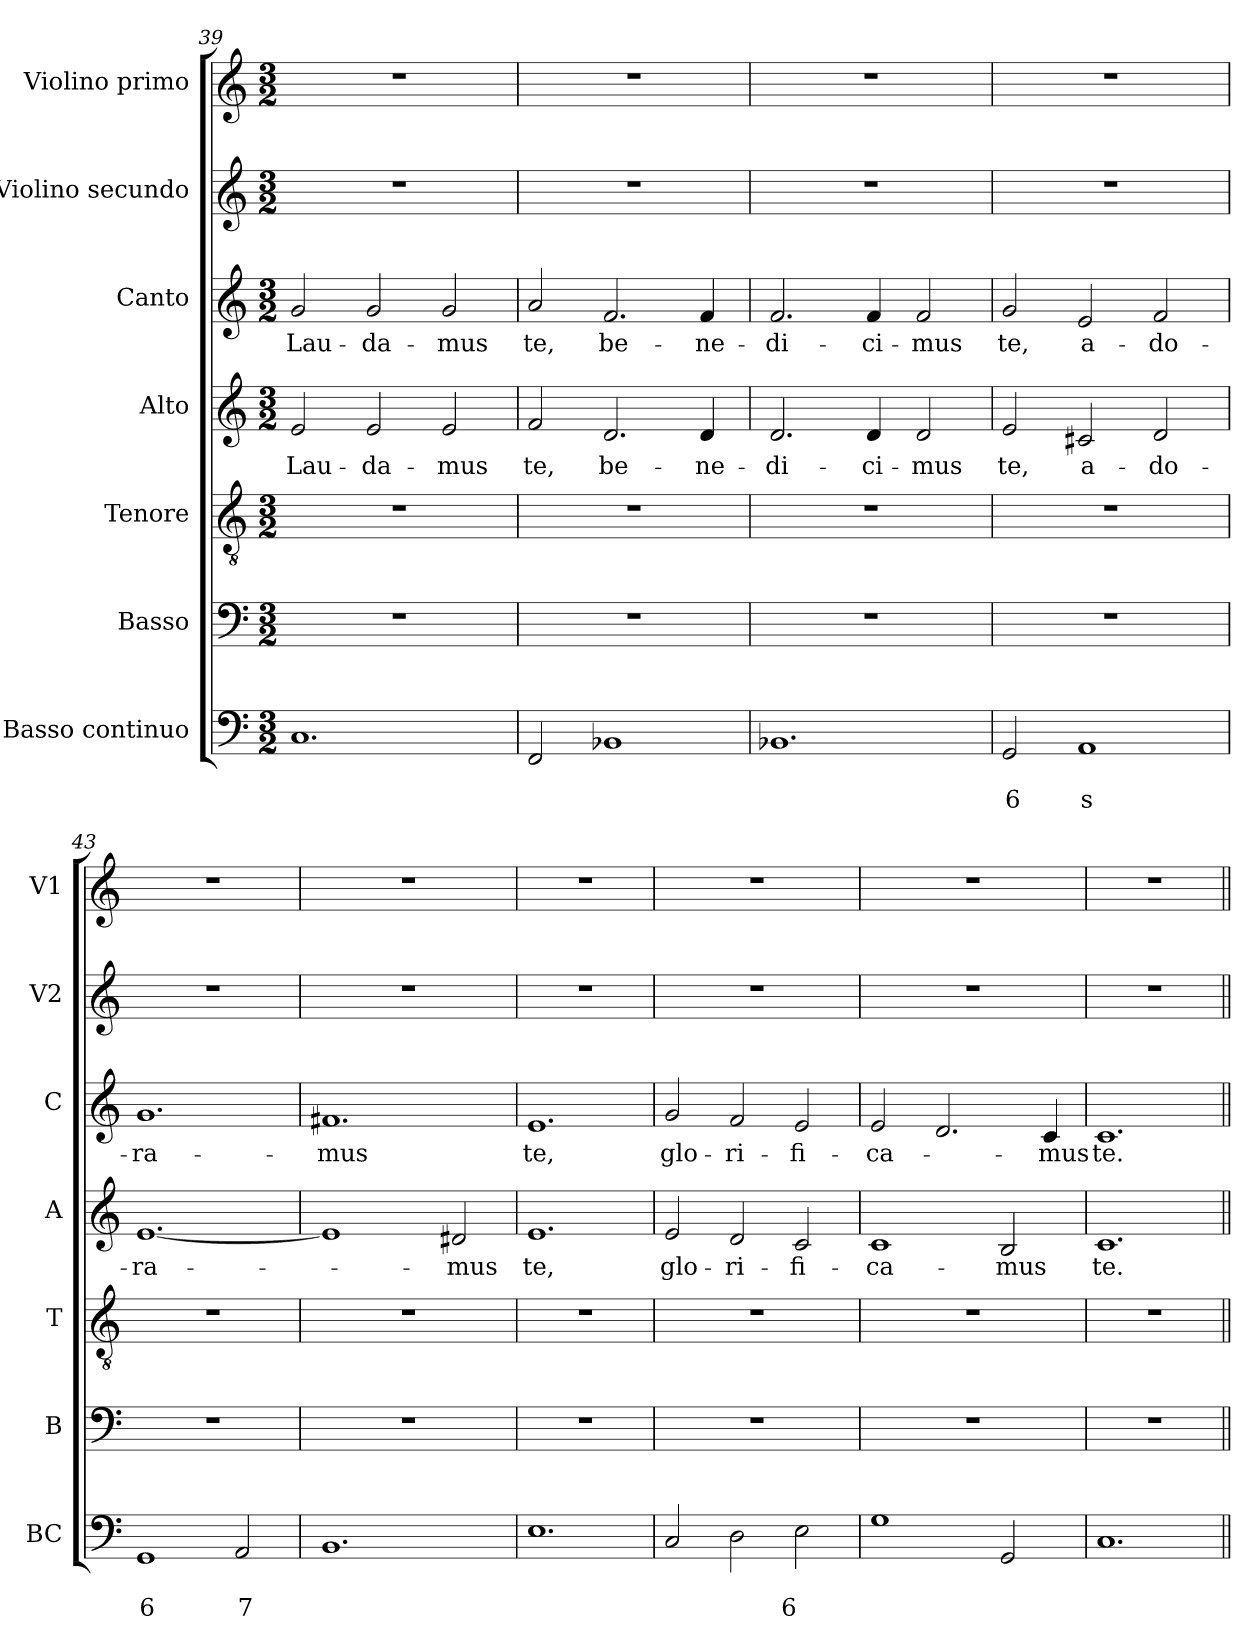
**kern	**text	**text	**kern	**kern	**kern	**text	**kern	**text	**kern	**kern
*part7	*part7	*part7	*part6	*part5	*part4	*part4	*part3	*part3	*part2	*part1
*staff7	*staff7	*staff7	*staff6	*staff5	*staff4	*staff4	*staff3	*staff3	*staff2	*staff1
*I"Basso continuo	*	*	*I"Basso	*I"Tenore	*I"Alto	*	*I"Canto	*	*I"Violino secundo	*I"Violino primo
*I'BC	*	*	*I'B	*I'T	*I'A	*	*I'C	*	*I'V2	*I'V1
!!LO:PB:g=z
*clefF4	*	*	*clefF4	*clefGv2	*clefG2	*	*clefG2	*	*clefG2	*clefG2
*k[]	*	*	*k[]	*k[]	*k[]	*	*k[]	*	*k[]	*k[]
*C:	*	*	*C:	*C:	*C:	*	*C:	*	*C:	*C:
*M3/2	*	*	*M3/2	*M3/2	*M3/2	*	*M3/2	*	*M3/2	*M3/2
=39	=39	=39	=39	=39	=39	=39	=39	=39	=39	=39
!	!	!	!	!	!	!LO:LY:b	!	!LO:LY:b	!	!
1.C	.	.	1.r	1.r	2e/	Lau-	2g/	Lau-	1.r	1.r
!	!	!	!	!	!	!LO:LY:b	!	!LO:LY:b	!	!
.	.	.	.	.	2e/	-da-	2g/	-da-	.	.
!	!	!	!	!	!	!LO:LY:b	!	!LO:LY:b	!	!
.	.	.	.	.	2e/	-mus	2g/	-mus	.	.
=40	=40	=40	=40	=40	=40	=40	=40	=40	=40	=40
!	!	!	!	!	!	!LO:LY:b	!	!LO:LY:b	!	!
2FF/	.	.	1.r	1.r	2f/	te,	2a/	te,	1.r	1.r
!	!	!	!	!	!	!LO:LY:b	!	!LO:LY:b	!	!
1BB-X	.	.	.	.	2.d/	be-	2.f/	be-	.	.
!	!	!	!	!	!	!LO:LY:b	!	!LO:LY:b	!	!
.	.	.	.	.	4d/	-ne-	4f/	-ne-	.	.
=41	=41	=41	=41	=41	=41	=41	=41	=41	=41	=41
!	!	!	!	!	!	!LO:LY:b	!	!LO:LY:b	!	!
1.BB-X	.	.	1.r	1.r	2.d/	-di-	2.f/	-di-	1.r	1.r
!	!	!	!	!	!	!LO:LY:b	!	!LO:LY:b	!	!
.	.	.	.	.	4d/	-ci-	4f/	-ci-	.	.
!	!	!	!	!	!	!LO:LY:b	!	!LO:LY:b	!	!
.	.	.	.	.	2d/	-mus	2f/	-mus	.	.
=42	=42	=42	=42	=42	=42	=42	=42	=42	=42	=42
!	!	!LO:LY:b	!	!	!	!LO:LY:b	!	!LO:LY:b	!	!
2GG/	.	6	1.r	1.r	2e/	te,	2g/	te,	1.r	1.r
!	!	!LO:LY:b	!	!	!	!LO:LY:b	!	!LO:LY:b	!	!
1AA	.	s	.	.	2c#X/	a-	2e/	a-	.	.
!	!	!	!	!	!	!LO:LY:b	!	!LO:LY:b	!	!
.	.	.	.	.	2d/	-do-	2f/	-do-	.	.
=43	=43	=43	=43	=43	=43	=43	=43	=43	=43	=43
!	!	!LO:LY:b	!	!	!	!LO:LY:b	!	!LO:LY:b	!	!
1GG	.	6	1.r	1.r	[1.e	-ra-	1.g	-ra-	1.r	1.r
!	!	!LO:LY:b	!	!	!	!	!	!	!	!
2AA/	.	7	.	.	.	.	.	.	.	.
=44	=44	=44	=44	=44	=44	=44	=44	=44	=44	=44
*^	*	*	*	*	*	*	*	*	*	*
!	!	!	!	!	!	!	!	!	!LO:LY:b	!	!
1.BB	2ryy	.	.	1.r	1.r	1e]	.	1.f#X	-mus	1.r	1.r
.	2ryy	.	.	.	.	.	.	.	.	.	.
!	!	!	!	!	!	!	!LO:LY:b	!	!	!	!
.	2ryy	.	.	.	.	2d#X/	-mus	.	.	.	.
=45	=45	=45	=45	=45	=45	=45	=45	=45	=45	=45	=45
!	!	!	!	!	!	!	!LO:LY:b	!	!LO:LY:b	!	!
*v	*v	*	*	*	*	*	*	*	*	*	*
1.E	.	.	1.r	1.r	1.e	te,	1.e	te,	1.r	1.r
=46	=46	=46	=46	=46	=46	=46	=46	=46	=46	=46
!	!	!	!	!	!	!LO:LY:b	!	!LO:LY:b	!	!
2C/	.	.	1.r	1.r	2e/	glo-	2g/	glo-	1.r	1.r
!	!	!	!	!	!	!LO:LY:b	!	!LO:LY:b	!	!
2D\	.	.	.	.	2d/	-ri-	2f/	-ri-	.	.
!	!	!LO:LY:b	!	!	!	!LO:LY:b	!	!LO:LY:b	!	!
2E\	.	6	.	.	2c/	-fi-	2e/	-fi-	.	.
!!LO:LB:g=z
=47	=47	=47	=47	=47	=47	=47	=47	=47	=47	=47
*^	*	*	*	*	*	*	*	*	*	*
!	!	!	!	!	!	!	!LO:LY:b	!	!LO:LY:b	!	!
1G	2ryy	.	.	1.r	1.r	1c	-ca-	2e/	-ca-	1.r	1.r
.	2ryy	.	.	.	.	.	.	2.d/	.	.	.
!	!	!	!	!	!	!	!LO:LY:b	!	!	!	!
2GG/	2ryy	.	.	.	.	2B/	-mus	.	.	.	.
!	!	!	!	!	!	!	!	!	!LO:LY:b	!	!
.	.	.	.	.	.	.	.	4c/	-mus	.	.
*v	*v	*	*	*	*	*	*	*	*	*	*
=48	=48	=48	=48	=48	=48	=48	=48	=48	=48	=48
!	!	!	!	!	!	!LO:LY:b	!	!LO:LY:b	!	!
1.C	.	.	1.r	1.r	1.c	te.	1.c	te.	1.r	1.r
=||	=||	=||	=||	=||	=||	=||	=||	=||	=||	=||
*-	*-	*-	*-	*-	*-	*-	*-	*-	*-	*-
